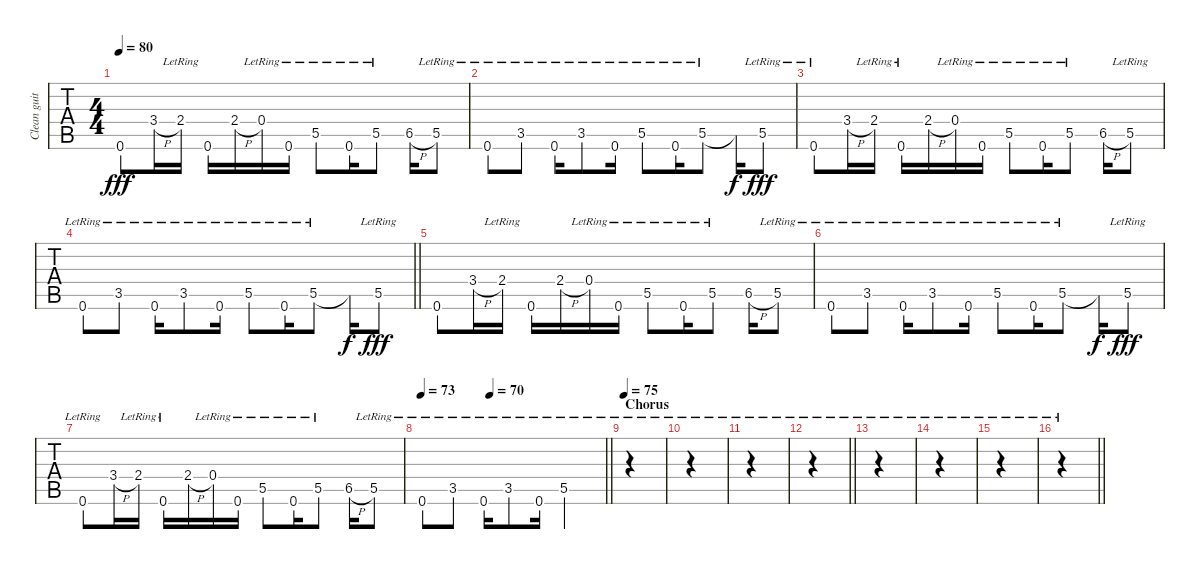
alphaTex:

\track ("Clean guitar" "Clean guit") {instrument electricguitarclean}
\staff {tabs}
\tuning (E4 B3 G3 D3 A2 D2) {hide}
\ts (4 4)
\tempo 80
\clef g2
\ks c
0.6{hac}.8{dy fff} 3.4{h hac}.16 2.4{hac lr}.16 0.6{hac}.16 2.4{h hac}.16 0.4{hac lr}.16 0.6{hac lr}.16 5.5{hac lr}.8 0.6{hac lr}.16 5.5{hac lr}.8 6.5{h hac}.16 5.5{hac lr}.8 |
0.6{hac lr}.8 3.5{hac lr}.8 0.6{hac lr}.16 3.5{hac lr}.8 0.6{hac lr}.16 5.5{hac lr}.8 0.6{hac lr}.16 5.5{hac lr}.8 5.5{t}.16{dy f} 5.5{hac lr}.8{dy fff} |
0.6{hac lr}.8 3.4{h hac}.16 2.4{hac lr}.16 0.6{hac lr}.16 2.4{h hac}.16 0.4{hac lr}.16 0.6{hac lr}.16 5.5{hac lr}.8 0.6{hac lr}.16 5.5{hac lr}.8 6.5{h hac}.16 5.5{hac lr}.8 |
\barLineRight lightlight
0.6{hac lr}.8 3.5{hac lr}.8 0.6{hac lr}.16 3.5{hac lr}.8 0.6{hac lr}.16 5.5{hac lr}.8 0.6{hac lr}.16 5.5{hac lr}.8 5.5{t}.16{dy f} 5.5{hac lr}.8{dy fff} |
0.6{hac}.8{volume 16 instrument electricguitarclean} 3.4{h hac}.16 2.4{hac lr}.16 0.6{hac}.16 2.4{h hac}.16 0.4{hac lr}.16 0.6{hac lr}.16 5.5{hac lr}.8 0.6{hac lr}.16 5.5{hac lr}.8 6.5{h hac}.16 5.5{hac lr}.8 |
0.6{hac lr}.8 3.5{hac lr}.8 0.6{hac lr}.16 3.5{hac lr}.8 0.6{hac lr}.16 5.5{hac lr}.8 0.6{hac lr}.16 5.5{hac lr}.8 5.5{t}.16{dy f} 5.5{hac lr}.8{dy fff} |
0.6{hac lr}.8 3.4{h hac}.16 2.4{hac lr}.16 0.6{hac lr}.16 2.4{h hac}.16 0.4{hac lr}.16 0.6{hac lr}.16 5.5{hac lr}.8 0.6{hac lr}.16 5.5{hac lr}.8 6.5{h hac}.16 5.5{hac lr}.8 |
\tempo 73
\tempo (70 0.375)
\barLineRight lightlight
0.6{hac lr}.8 3.5{hac lr}.8 0.6{hac lr}.16 3.5{hac lr}.8 0.6{hac lr}.16 5.5{hac lr}.2 |
\section ("" "Chorus")
\tempo 75
|
|
|
\barLineRight lightlight
|
|
|
|
\barLineRight lightlight
